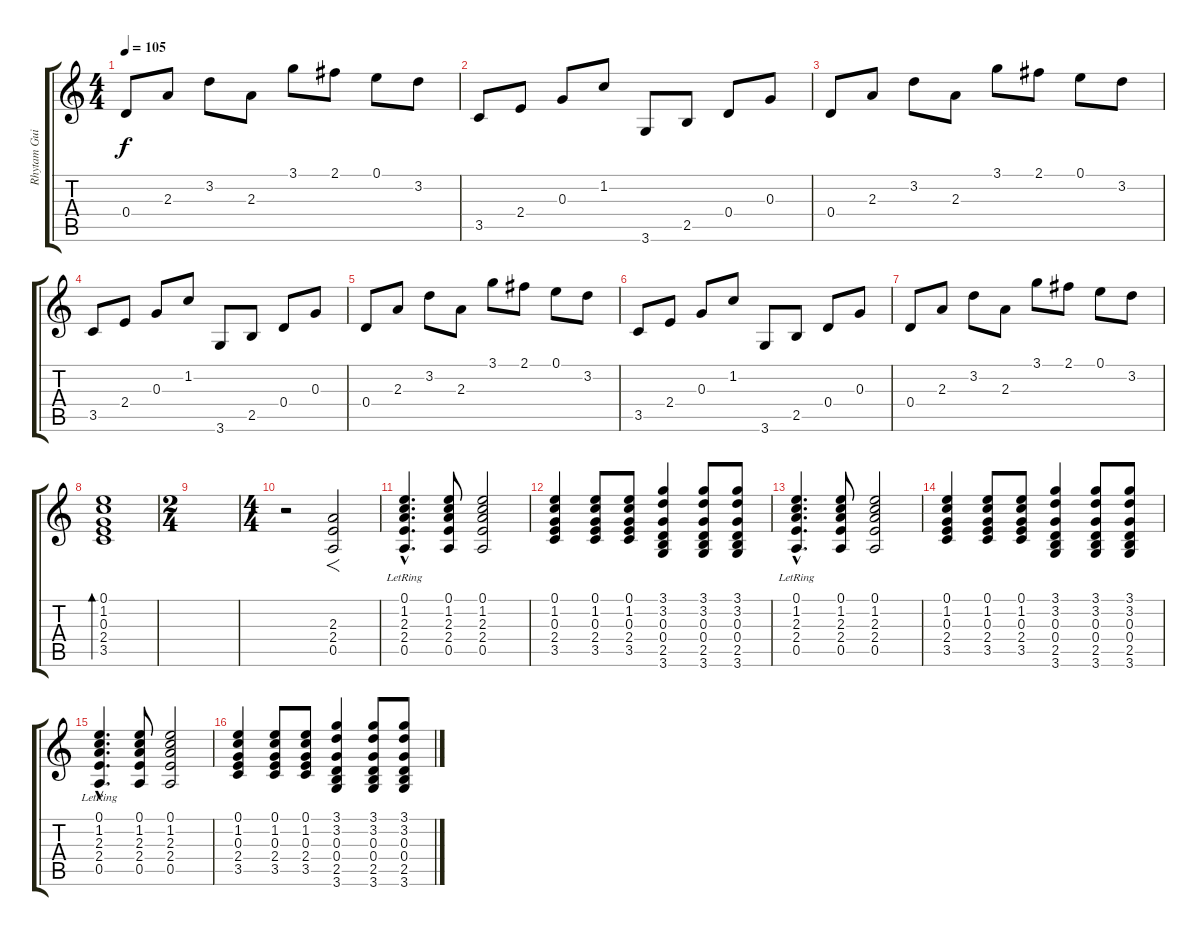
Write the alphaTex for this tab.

\track ("Rhytam Guitar" "Rhytam Gui") {instrument acousticguitarsteel}
\staff {score tabs}
\tuning (E4 B3 G3 D3 A2 E2) {hide}
\ts (4 4)
\tempo 105
\clef g2
\ks c
0.4.8{dy f} 2.3.8 3.2.8 2.3.8 3.1.8 2.1.8 0.1.8 3.2.8 |
3.5.8 2.4.8 0.3.8 1.2.8 3.6.8 2.5.8 0.4.8 0.3.8 |
0.4.8 2.3.8 3.2.8 2.3.8 3.1.8 2.1.8 0.1.8 3.2.8 |
3.5.8 2.4.8 0.3.8 1.2.8 3.6.8 2.5.8 0.4.8 0.3.8 |
0.4.8 2.3.8 3.2.8 2.3.8 3.1.8 2.1.8 0.1.8 3.2.8 |
3.5.8 2.4.8 0.3.8 1.2.8 3.6.8 2.5.8 0.4.8 0.3.8 |
0.4.8 2.3.8 3.2.8 2.3.8 3.1.8 2.1.8 0.1.8 3.2.8 |
(0.1 1.2 0.3 2.4 3.5).1{bd 240} |
\ts (2 4)
|
\ts (4 4)
r.2 (2.3 2.4 0.5).2{f volume 13} |
(0.1{hac} 1.2{hac} 2.3{hac lr} 2.4{hac lr} 0.5{hac lr}).4{d volume 10} (0.1 1.2 2.3 2.4 0.5).8 (0.1 1.2 2.3 2.4 0.5).2 |
(0.1 1.2 0.3 2.4 3.5).4 (0.1 1.2 0.3 2.4 3.5).8 (0.1 1.2 0.3 2.4 3.5).8 (3.1 3.2 0.3 0.4 2.5 3.6).4 (3.1 3.2 0.3 0.4 2.5 3.6).8 (3.1 3.2 0.3 0.4 2.5 3.6).8 |
(0.1{hac} 1.2{hac} 2.3{hac lr} 2.4{hac lr} 0.5{hac lr}).4{d} (0.1 1.2 2.3 2.4 0.5).8 (0.1 1.2 2.3 2.4 0.5).2 |
(0.1 1.2 0.3 2.4 3.5).4 (0.1 1.2 0.3 2.4 3.5).8 (0.1 1.2 0.3 2.4 3.5).8 (3.1 3.2 0.3 0.4 2.5 3.6).4 (3.1 3.2 0.3 0.4 2.5 3.6).8 (3.1 3.2 0.3 0.4 2.5 3.6).8 |
(0.1{hac} 1.2{hac} 2.3{hac lr} 2.4{hac lr} 0.5{hac lr}).4{d} (0.1 1.2 2.3 2.4 0.5).8 (0.1 1.2 2.3 2.4 0.5).2 |
(0.1 1.2 0.3 2.4 3.5).4 (0.1 1.2 0.3 2.4 3.5).8 (0.1 1.2 0.3 2.4 3.5).8 (3.1 3.2 0.3 0.4 2.5 3.6).4 (3.1 3.2 0.3 0.4 2.5 3.6).8 (3.1 3.2 0.3 0.4 2.5 3.6).8
